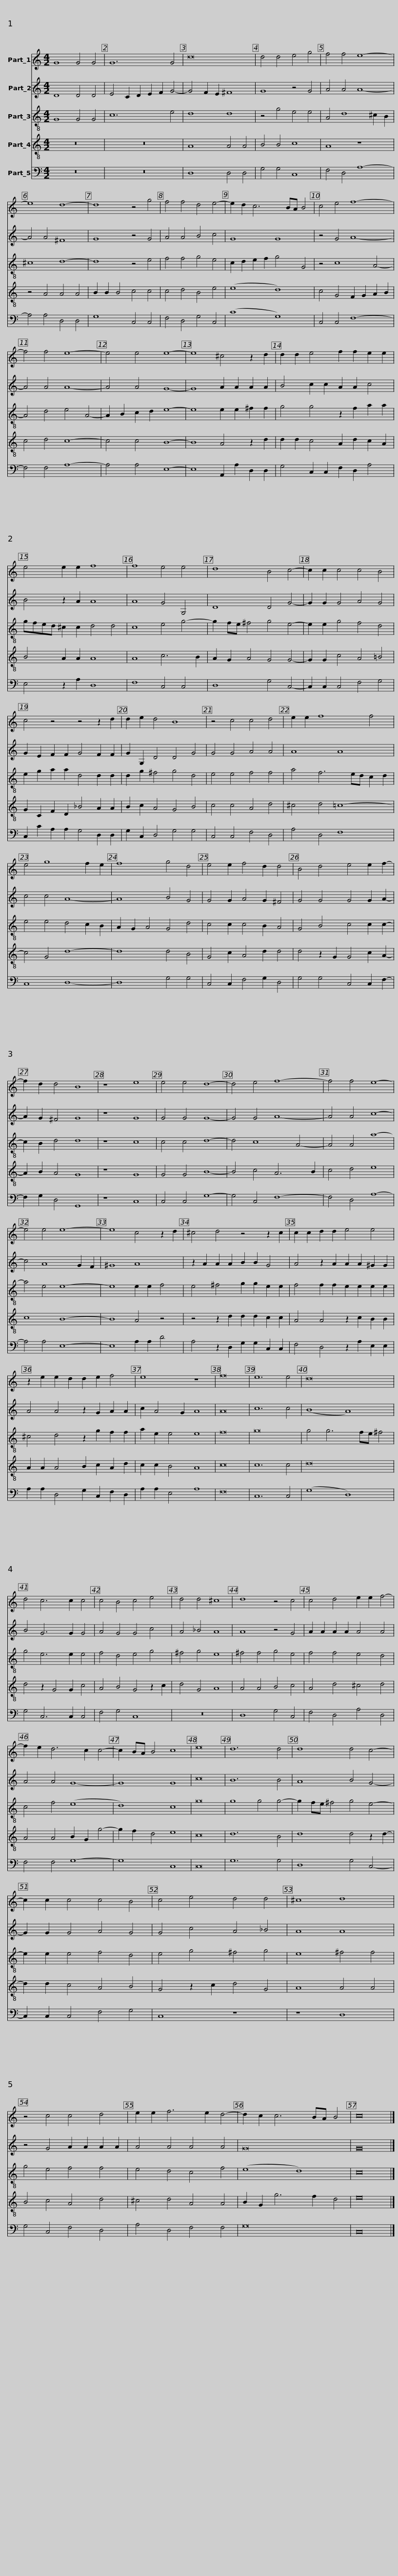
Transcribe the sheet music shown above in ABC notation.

X:1
%%score 1 2 3 4 5
L:1/8
M:4/2
I:linebreak $
K:C
V:1 treble
V:2 treble
V:3 treble-8
V:4 treble-8
V:5 bass
V:1
 G8 G4 G4 | G12 G4 | d16 | d4 d4 e4 g4 | f4 f4 e8- | %5
 e8 d8- |$ d8 z4 g4 |$ f4 f4 d4 e4- | e2 d2 c6 BA B4 | c4 e4 f8- | %10
 f4 f4 e8- | e4 e4 e8- | e8 ^c4 z2 d2 |$ d2 d2 e4 f2 f2 e2 e2 |$ e4 e2 e2 f8 | %15
 f8 e4 e4 | d8 B4 c4- | c2 c2 c4 c4 B4 | c4 z4 z4 z2 d2 |$ d2 e2 d4 B8 | %20
 z4 c4 c4 d4 |$ e2 e2 f8 f4 | e4 g8 f2 e2 | f8 g4 d4 | e4 e2 f4 d2 d4 | %25
 B4 d4 e4 e2 f2- | f2 d2 d4 B8 |$ z8 e8 |$ e4 e4 d8- | d4 e4 f8- | %30
 f4 f4 e8- | e4 e4 e8- | e8 c4 z2 d2 | ^c4 d4 z4 z2 c2 |$ c2 c2 d2 d2 e4 e4 |$ %35
 z2 e2 e2 d2 d2 e2 f4 | e8 z8 | f16 | e12 e4 | d16 | %40
 d4 c6 c2 c4 | c4 B4 c4 e4 |$ d4 d4 ^c8 | d8 z4 c4 | c4 d4 e2 e2 f4- | %45
 f2 e2 d6 c2 c4- | c2 BA B4 c8 | e16 | d12 d4 |$ d8 d4 c4- | %50
 c2 c2 c4 c4 B4 | c4 e4 d4 d4 | ^c8 d8 | z4 c4 c4 d4 | e2 e2 f6 e2 d4- |$ %55
 d2 c2 c6 BA B4 | c16 |] %57
V:2
 D8 D4 D4 | E4 C2 D2 E2 F2 G4- | G4 F2 E2 ^F8 | G8 z4 G4 | A4 A4 A8- | %5
 A4 A4 ^F8 |$ G8 z4 G4 |$ A4 A4 B4 c4 | G8 G8 | z4 G4 A8- | %10
 A4 A4 A8- | A4 A4 G8- | G8 A2 A2 A2 A2 |$ B4 c2 c2 A2 A2 c4 |$ B4 z2 A2 A8 | %15
 A8 G4 G,4 | D8 D4 G4- | G2 G2 G4 A4 G4 | G2 E2 F2 F2 G4 F2 F2 |$ G2 G,2 D4 D4 G4 | %20
 G4 G4 A4 A4 |$ A8 A8 | c4 c4 A8- | A8 B4 G4 | G4 G2 A4 G2 ^F4 | %25
 G4 G4 G4 G2 A2- | A2 G2 ^F4 G8 |$ z8 G8 |$ G4 G4 G8- | G4 G4 A8- | %30
 A4 A4 c8- | c4 A8 G2 F2 | ^G8 A8 | z2 A2 A2 A2 B2 B2 G4 |$ A4 z2 A2 A2 A2 ^G2 G2 |$ %35
 A4 A4 z2 G2 A2 A2 | c2 A4 G2 A8 | A16 | c12 c4 | (B8 A8) | %40
 B4 G6 G2 G4 | A4 G4 G4 c4 |$ A4 _B4 A8 | A8 z4 G4 | A2 A2 A2 A2 A4 A4 | %45
 A4 A4 G8- | G8 G8 | c16 | B12 B4 |$ A8 B4 G4- | %50
 G2 G2 G4 A4 G4 | G4 c4 A4 _B4 | A8 A8 | z4 G4 A2 A2 A2 A2 | A4 A4 A4 A4 |$ %55
 G16 | G16 |] %57
V:3
 G8 G4 G4 | c12 e4 | d8 d8 | z4 g4 e4 e4 | A4 d8 ^c2 B2 | %5
 ^c8 d8- |$ d8 z4 e4 |$ f4 f4 g4 e4 | c2 d2 e2 f2 g4 G4 | z4 c8 A4- | %10
 A4 d4 e4 A4- | A2 B2 c2 d2 e8- | e8 e2 e2 ^f2 f2 |$ g4 g4 z2 f2 a2 a2 |$ gfed ^c2 c2 d4 d4 | %15
 c8 e4 g4- | g2 fe ^f4 g4 e4- | e2 e2 g4 f4 d4 | e2 g2 a2 a2 d4 d2 d2 |$ d2 g2 ^f4 g4 d4 | %20
 e4 e4 f4 f4 |$ a4 f6 ed c2 d2 | e4 e4 d4 c2 B2 | A2 G2 A4 G4 d4 | c4 c2 c4 B2 A4 | %25
 G4 B4 c4 c2 c2- | c2 B2 d4 d8 |$ z8 c8 |$ c4 c4 d8- | d4 c8 A4- | %30
 A4 A4 a8- | a4 e4 e8- | e8 e2 e2 f4 | e4 ^f4 g2 g2 e2 e2 |$ f4 f2 f2 e2 e2 e2 e2 |$ %35
 ^c4 d4 z2 g2 f2 f2 | a2 e2 e4 e8 | f16 | g16 | g4 g6 fe ^f4 | %40
 g4 e6 e2 e4 | f4 d4 e4 g4 |$ ^f4 g4 e8 | ^f4 f4 g4 e4 | f4 f4 e4 d4 | %45
 c4 f4 (e8 | d8) c8 | g16 | g8 g4 g4- |$ g2 fe ^f4 g4 e4- | %50
 e2 e2 e4 f4 d4 | e4 g4 ^f4 g4 | e8 ^f4 f4 | g4 e4 f4 f4 | e4 d4 c4 f4 |$ %55
 (e8 d8) | c16 |] %57
V:4
 z16 | z16 | A8 A4 A4 | B4 B4 c8 | A8 z8 | %5
 z4 A4 A4 A4 |$ B2 B2 B4 c4 c4 |$ c4 d4 B4 e4 | (e8 d8) | c4 G4 F2 G2 A2 B2 | %10
 c4 d4 c8- | c4 c4 B8- | B8 A4 z2 d2 |$ d2 d2 c4 A2 d2 c2 A2 |$ B4 A2 A2 A8 | %15
 A8 c6 B2 | A2 G2 A4 G4 G4- | G2 G2 c4 A4 =B4 | G2 C2 F2 D2 _B4 A2 A2 |$ B2 c2 A4 G4 B4 | %20
 c4 c4 A4 d4 |$ ^c4 d4 =c8- | c4 G4 d8- | d8 d4 B4 | G4 c2 A4 d2 d4 | %25
 d4 z2 G2 G4 c2 A2- | A2 B2 A4 G8 |$ z8 G8 |$ G4 G4 B8- | B4 c4 A6 B2 | %30
 c4 d4 e8 | c8 B8- | B8 A4 z4 | z4 z2 d2 d2 d2 c2 c2 |$ A4 A4 z2 c2 B2 B2 |$ %35
 A2 A2 A4 B2 c2 A2 d2 | c2 c2 B4 A8 | c16 | c12 c4 | d16 | %40
 d4 z2 G4 G2 c4 | A4 B4 G4 z2 c2 |$ d4 G4 A8 | A4 A4 B4 c4 | A4 d4 ^c4 d4 | %45
 A4 A4 B2 G2 g4- | g2 f2 d4 e8 | c16 | d12 B4 |$ d8 d4 z2 d2- | %50
 d2 d2 c4 A4 B4 | G4 z2 c2 d4 G4 | A8 A4 A4 | B4 c4 A4 d4 | ^c4 d4 A4 A4 |$ %55
 B2 G2 g6 f2 d4 | e16 |] %57
V:5
 z16 | z16 | D,8 D,4 D,4 | G,4 G,4 C,8 | F,4 D,4 A,8- | %5
 A,4 A,4 D,4 D,4 |$ G,8 C,4 C,4 |$ F,4 D,4 G,4 C,4 | (C8 G,8) | C,4 C,4 F,8- | %10
 F,4 F,4 A,8- | A,4 A,4 E,8- | E,8 A,,2 A,2 D,2 D,2 |$ G,4 C,2 C,2 F,2 D,2 A,4 |$ E,4 z2 A,2 D,8 | %15
 F,8 C,4 C,4 | D,8 G,4 C,4- | C,2 C,2 C,4 F,4 G,4 | C,2 C2 A,2 A,2 G,4 D,2 D,2 |$ G,2 C,2 D,4 G,4 G,4 | %20
 C,4 C,4 F,4 D,4 |$ A,4 D,4 F,8 | C,8 D,8- | D,8 G,4 G,4 | C,4 C,2 F,4 G,2 D,4 | %25
 G,4 G,4 C,4 C,2 F,2- | F,2 G,2 D,4 G,,8 |$ z8 C,8 |$ C,4 C,4 G,8- | G,4 C,4 F,8- | %30
 F,4 D,4 A,8- | A,4 A,4 E,8- | E,8 A,2 A,2 D4 | A,4 z2 D,2 G,2 G,2 C,2 C,2 |$ F,4 D,4 z2 A,2 E,2 E,2 |$ %35
 A,2 A,2 D,4 G,2 C,2 F,2 D,2 | A,2 A,2 E,4 A,8 | F,16 | C,12 C,4 | (G,8 D,8) | %40
 G,4 C,6 C,2 C,4 | F,4 G,4 C,8 |$ z16 | D,8 G,4 C,4 | F,4 D,4 A,4 D,4 | %45
 F,4 F,4 G,8- | G,8 C,8 | C,16 | G,12 G,4 |$ D,8 G,4 C,4- | %50
 C,2 C,2 C,4 F,4 G,4 | C,8 z8 | z8 D,8 | G,4 C,4 F,4 D,4 | A,4 D,4 F,4 F,4 |$ %55
 G,16 | C,16 |] %57
